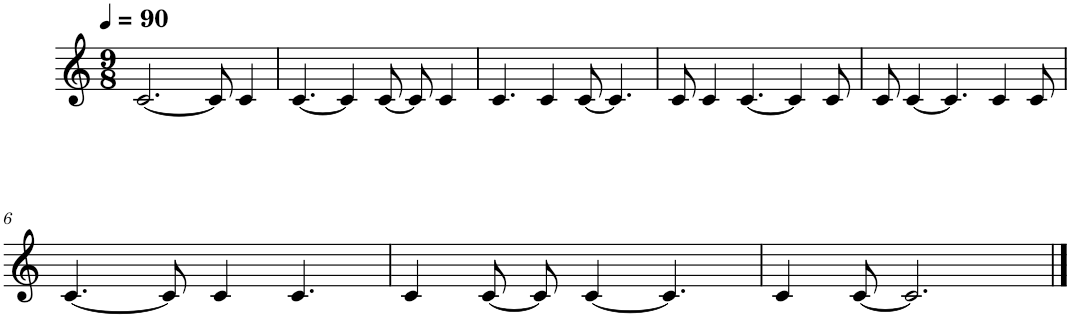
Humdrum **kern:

**kern
*part1
*staff1
*I"Piano
*I'Pno.
*clefG2
*k[]
*M9/8
*MM90
=1
[2.c/
8c/]
4c/
=2
[4.c/
4c/]
[8c/
8c/]
4c/
=3
4.c/
4c/
[8c/
4.c/]
=4
8c/
4c/
[4.c/
4c/]
8c/
=5
8c/
[4c/
4.c/]
4c/
8c/
!!LO:LB:g=z
=6
[4.c/
8c/]
4c/
4.c/
=7
4c/
[8c/
8c/]
[4c/
4.c/]
=8
4c/
[8c/
2.c/]
==
*-
